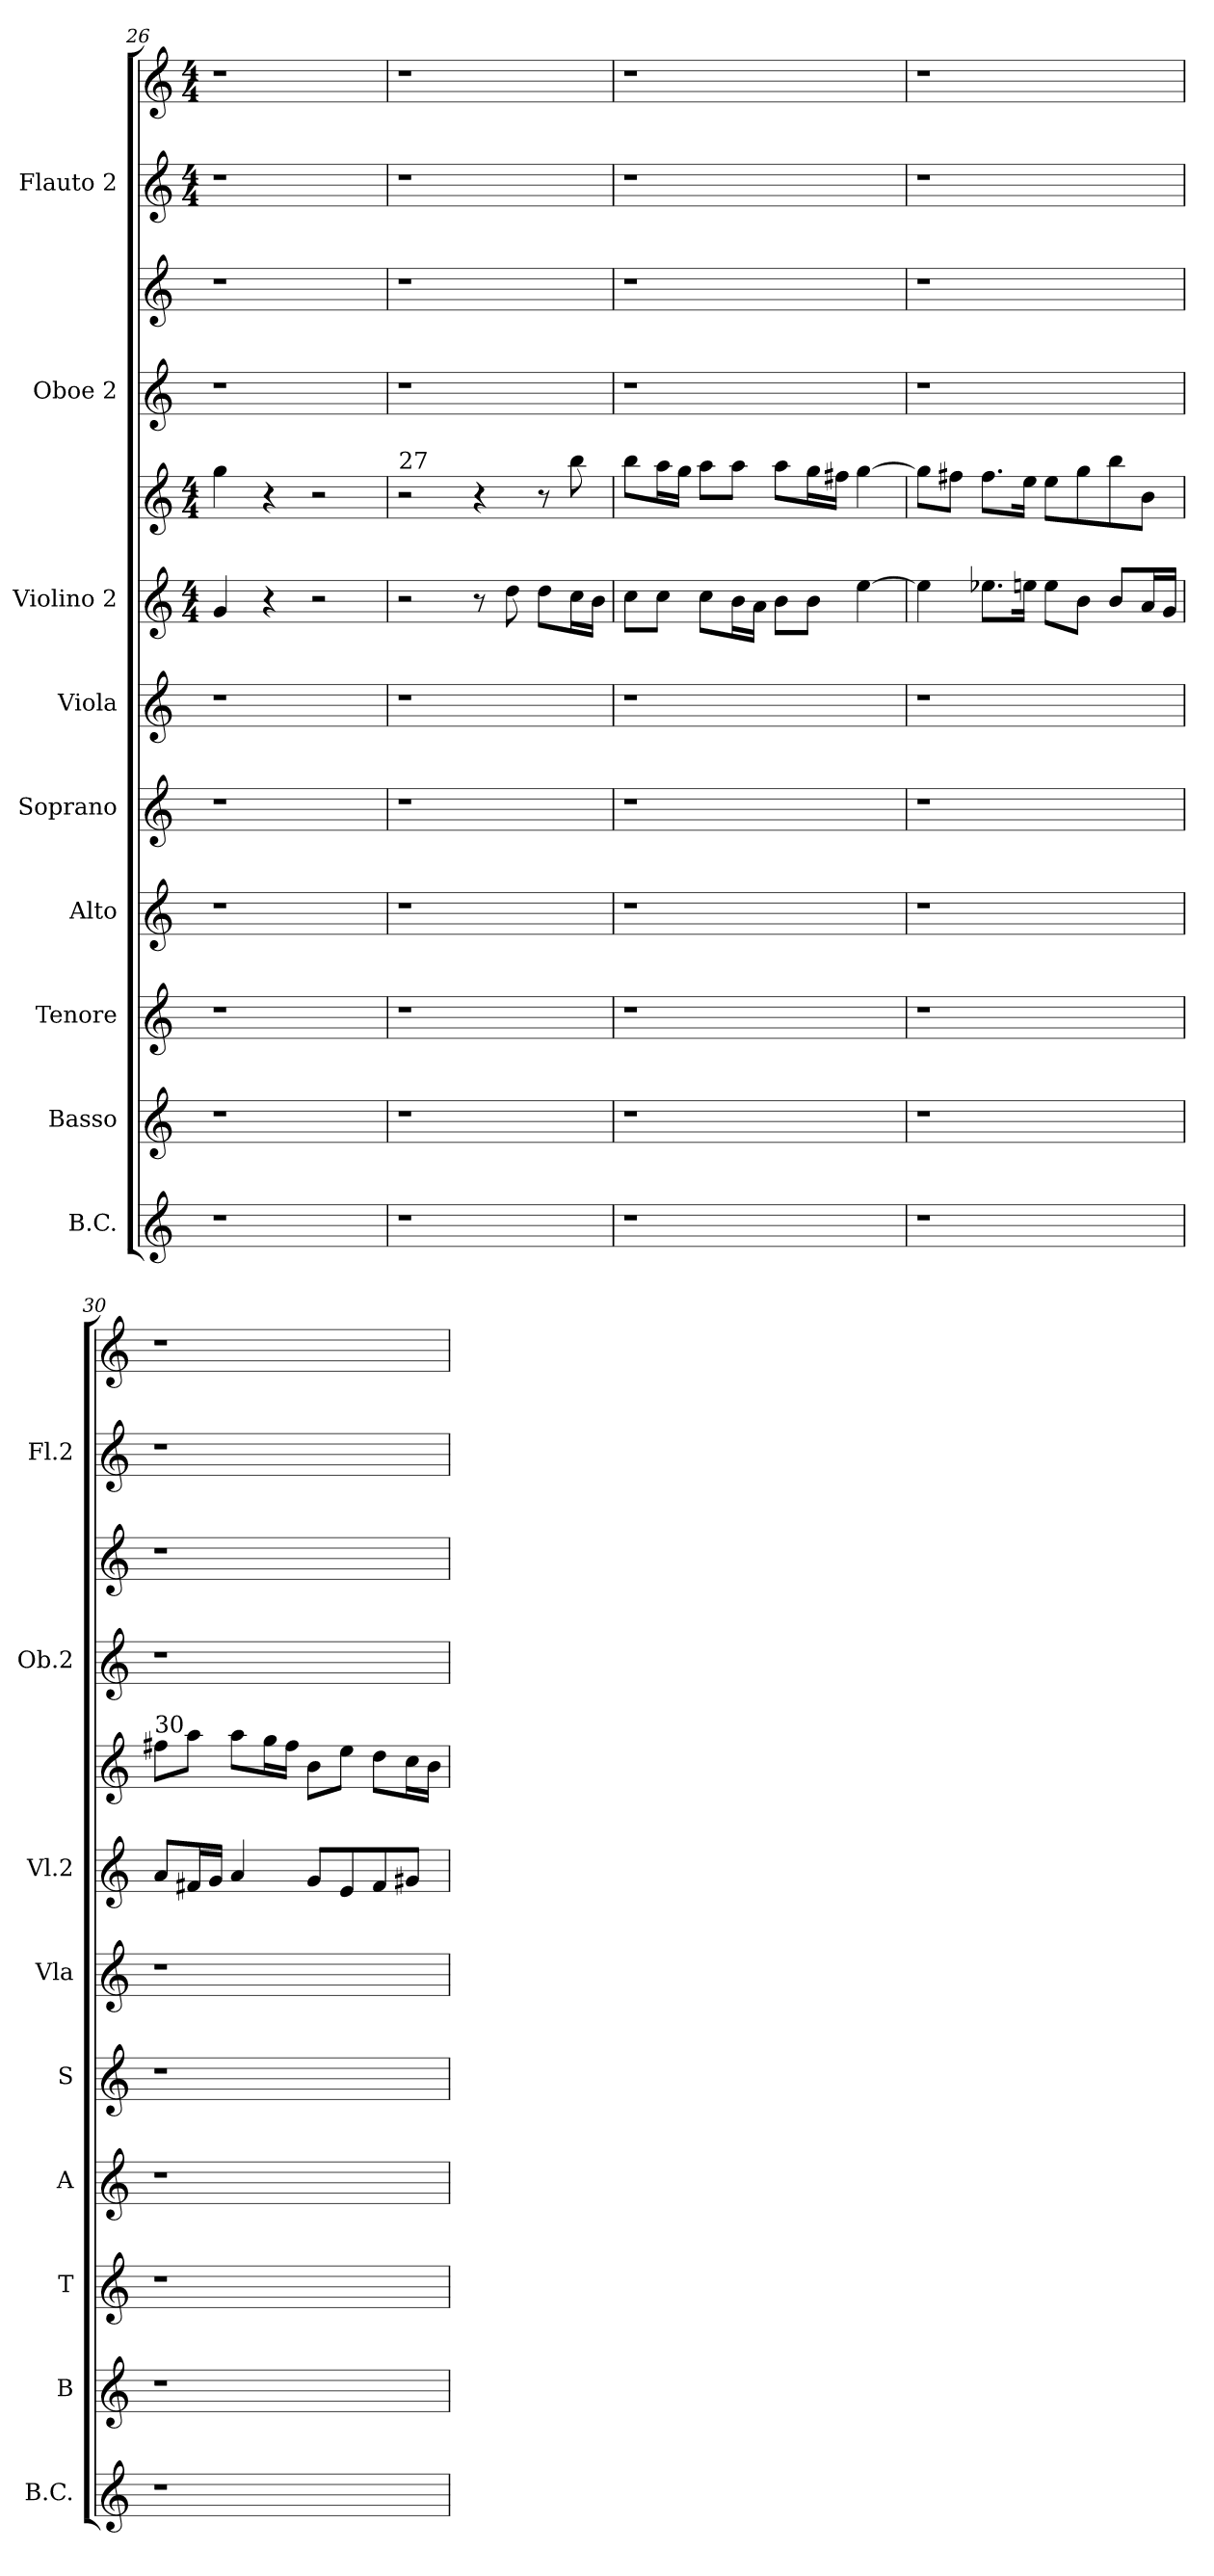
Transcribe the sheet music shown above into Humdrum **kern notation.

**kern	**kern	**kern	**kern	**kern	**kern	**kern	**kern	**kern	**kern	**kern	**kern
*part9	*part8	*part7	*part6	*part5	*part4	*part3	*part3	*part2	*part2	*part1	*part1
*staff12	*staff11	*staff10	*staff9	*staff8	*staff7	*staff6	*staff5	*staff4	*staff3	*staff2	*staff1
*I"B.C.	*I"Basso	*I"Tenore	*I"Alto	*I"Soprano	*I"Viola	*I"Violino 2	*	*I"Oboe 2	*	*I"Flauto 2	*
*I'B.C.	*I'B	*I'T	*I'A	*I'S	*I'Vla	*I'Vl.2	*	*I'Ob.2	*	*I'Fl.2	*
*clefG2	*clefG2	*clefG2	*clefG2	*clefG2	*clefG2	*clefG2	*clefG2	*clefG2	*clefG2	*clefG2	*clefG2
*k[]	*k[]	*k[]	*k[]	*k[]	*k[]	*k[]	*k[]	*k[]	*k[]	*k[]	*k[]
*	*	*	*	*	*	*M4/4	*M4/4	*	*	*M4/4	*M4/4
=26	=26	=26	=26	=26	=26	=26	=26	=26	=26	=26	=26
1r	1r	1r	1r	1r	1r	4g/	4gg\	1r	1r	1r	1r
.	.	.	.	.	.	4r	4r	.	.	.	.
.	.	.	.	.	.	2r	2r	.	.	.	.
!!LO:PB:g=z
=27	=27	=27	=27	=27	=27	=27	=27	=27	=27	=27	=27
!	!	!	!	!	!	!	!LO:TX:a:t=27	!	!	!	!
1r	1r	1r	1r	1r	1r	2r	2r	1r	1r	1r	1r
.	.	.	.	.	.	8r	4r	.	.	.	.
.	.	.	.	.	.	8dd\	.	.	.	.	.
.	.	.	.	.	.	8dd\L	8r	.	.	.	.
.	.	.	.	.	.	16cc\L	8bb\	.	.	.	.
.	.	.	.	.	.	16b\JJ	.	.	.	.	.
=28	=28	=28	=28	=28	=28	=28	=28	=28	=28	=28	=28
1r	1r	1r	1r	1r	1r	8cc\L	8bb\L	1r	1r	1r	1r
.	.	.	.	.	.	8cc\J	16aa\L	.	.	.	.
.	.	.	.	.	.	.	16gg\JJ	.	.	.	.
.	.	.	.	.	.	8cc\L	8aa\L	.	.	.	.
.	.	.	.	.	.	16b\L	8aa\J	.	.	.	.
.	.	.	.	.	.	16a\JJ	.	.	.	.	.
.	.	.	.	.	.	8b\L	8aa\L	.	.	.	.
.	.	.	.	.	.	8b\J	16gg\L	.	.	.	.
.	.	.	.	.	.	.	16ff#X\JJ	.	.	.	.
.	.	.	.	.	.	[4ee\	[4gg\	.	.	.	.
!!LO:PB:g=z
=29	=29	=29	=29	=29	=29	=29	=29	=29	=29	=29	=29
1r	1r	1r	1r	1r	1r	4ee\]	8gg\L]	1r	1r	1r	1r
.	.	.	.	.	.	.	8ff#X\J	.	.	.	.
.	.	.	.	.	.	8.ee-X\L	8.ff#\L	.	.	.	.
.	.	.	.	.	.	16een\Jk	16ee\Jk	.	.	.	.
.	.	.	.	.	.	8ee\L	8ee\L	.	.	.	.
.	.	.	.	.	.	8b\J	8gg\	.	.	.	.
.	.	.	.	.	.	8b/L	8bb\	.	.	.	.
.	.	.	.	.	.	16a/L	8b\J	.	.	.	.
.	.	.	.	.	.	16g/JJ	.	.	.	.	.
!!LO:PB:g=z
=30	=30	=30	=30	=30	=30	=30	=30	=30	=30	=30	=30
!	!	!	!	!	!	!	!LO:TX:a:t=30	!	!	!	!
1r	1r	1r	1r	1r	1r	8a/L	8ff#X\L	1r	1r	1r	1r
.	.	.	.	.	.	16f#X/L	8aa\J	.	.	.	.
.	.	.	.	.	.	16g/JJ	.	.	.	.	.
.	.	.	.	.	.	4a/	8aa\L	.	.	.	.
.	.	.	.	.	.	.	16gg\L	.	.	.	.
.	.	.	.	.	.	.	16ff#\JJ	.	.	.	.
.	.	.	.	.	.	8g/L	8b\L	.	.	.	.
.	.	.	.	.	.	8e/	8ee\J	.	.	.	.
.	.	.	.	.	.	8f#/	8dd\L	.	.	.	.
.	.	.	.	.	.	8g#X/J	16cc\L	.	.	.	.
.	.	.	.	.	.	.	16b\JJ	.	.	.	.
=	=	=	=	=	=	=	=	=	=	=	=
*-	*-	*-	*-	*-	*-	*-	*-	*-	*-	*-	*-
